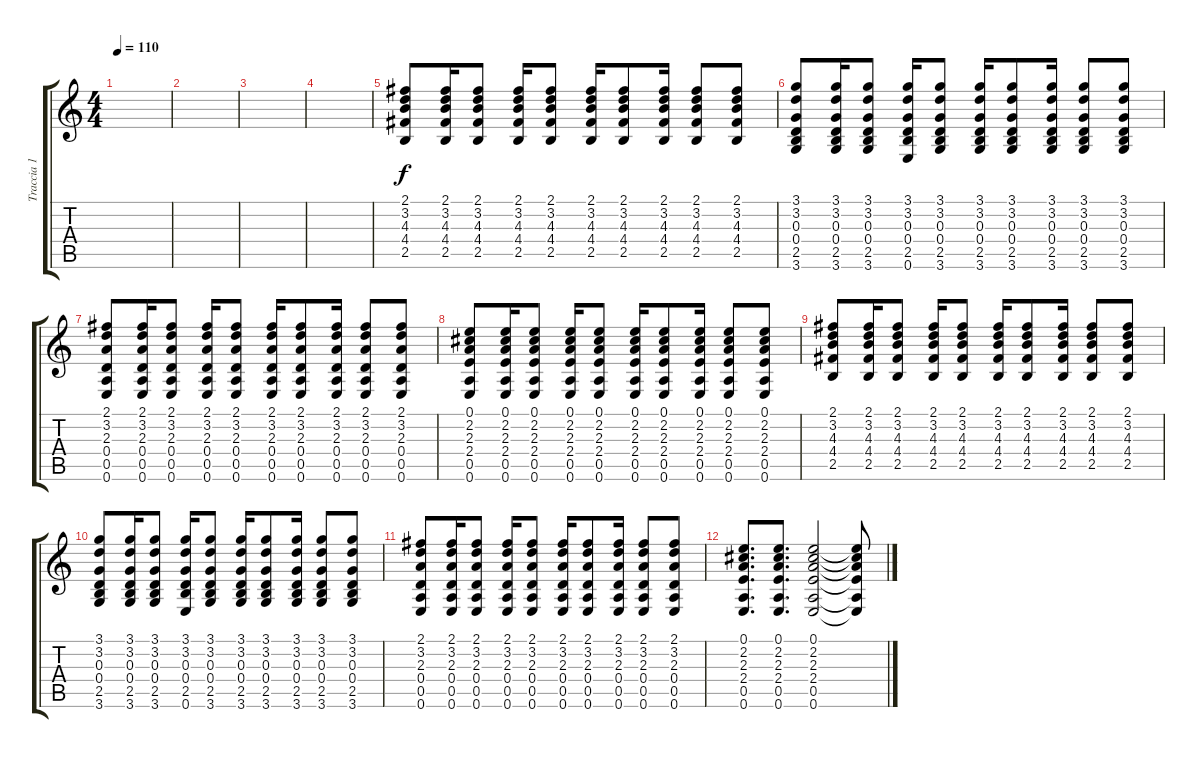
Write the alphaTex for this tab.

\track ("Traccia 1" "Traccia 1") {instrument acousticguitarsteel}
\staff {score tabs}
\tuning (E4 B3 G3 D3 A2 E2) {hide}
\ts (4 4)
\tempo 110
\clef g2
\ks c
|
|
|
|
(2.1 3.2 4.3 4.4 2.5).8 (2.1 3.2 4.3 4.4 2.5).16 (2.1 3.2 4.3 4.4 2.5).8 (2.1 3.2 4.3 4.4 2.5).16 (2.1 3.2 4.3 4.4 2.5).8 (2.1 3.2 4.3 4.4 2.5).16 (2.1 3.2 4.3 4.4 2.5).8 (2.1 3.2 4.3 4.4 2.5).16 (2.1 3.2 4.3 4.4 2.5).8 (2.1 3.2 4.3 4.4 2.5).8 |
(3.1 3.2 0.3 0.4 2.5 3.6).8 (3.1 3.2 0.3 0.4 2.5 3.6).16 (3.1 3.2 0.3 0.4 2.5 3.6).8 (3.1 3.2 0.3 0.4 2.5 0.6).16 (3.1 3.2 0.3 0.4 2.5 3.6).8 (3.1 3.2 0.3 0.4 2.5 3.6).16 (3.1 3.2 0.3 0.4 2.5 3.6).8 (3.1 3.2 0.3 0.4 2.5 3.6).16 (3.1 3.2 0.3 0.4 2.5 3.6).8 (3.1 3.2 0.3 0.4 2.5 3.6).8 |
(2.1 3.2 2.3 0.4 0.5 0.6).8 (2.1 3.2 2.3 0.4 0.5 0.6).16 (2.1 3.2 2.3 0.4 0.5 0.6).8 (2.1 3.2 2.3 0.4 0.5 0.6).16 (2.1 3.2 2.3 0.4 0.5 0.6).8 (2.1 3.2 2.3 0.4 0.5 0.6).16 (2.1 3.2 2.3 0.4 0.5 0.6).8 (2.1 3.2 2.3 0.4 0.5 0.6).16 (2.1 3.2 2.3 0.4 0.5 0.6).8 (2.1 3.2 2.3 0.4 0.5 0.6).8 |
(0.1 2.2 2.3 2.4 0.5 0.6).8 (0.1 2.2 2.3 2.4 0.5 0.6).16 (0.1 2.2 2.3 2.4 0.5 0.6).8 (0.1 2.2 2.3 2.4 0.5 0.6).16 (0.1 2.2 2.3 2.4 0.5 0.6).8 (0.1 2.2 2.3 2.4 0.5 0.6).16 (0.1 2.2 2.3 2.4 0.5 0.6).8 (0.1 2.2 2.3 2.4 0.5 0.6).16 (0.1 2.2 2.3 2.4 0.5 0.6).8 (0.1 2.2 2.3 2.4 0.5 0.6).8 |
(2.1 3.2 4.3 4.4 2.5).8 (2.1 3.2 4.3 4.4 2.5).16 (2.1 3.2 4.3 4.4 2.5).8 (2.1 3.2 4.3 4.4 2.5).16 (2.1 3.2 4.3 4.4 2.5).8 (2.1 3.2 4.3 4.4 2.5).16 (2.1 3.2 4.3 4.4 2.5).8 (2.1 3.2 4.3 4.4 2.5).16 (2.1 3.2 4.3 4.4 2.5).8 (2.1 3.2 4.3 4.4 2.5).8 |
(3.1 3.2 0.3 0.4 2.5 3.6).8 (3.1 3.2 0.3 0.4 2.5 3.6).16 (3.1 3.2 0.3 0.4 2.5 3.6).8 (3.1 3.2 0.3 0.4 2.5 0.6).16 (3.1 3.2 0.3 0.4 2.5 3.6).8 (3.1 3.2 0.3 0.4 2.5 3.6).16 (3.1 3.2 0.3 0.4 2.5 3.6).8 (3.1 3.2 0.3 0.4 2.5 3.6).16 (3.1 3.2 0.3 0.4 2.5 3.6).8 (3.1 3.2 0.3 0.4 2.5 3.6).8 |
(2.1 3.2 2.3 0.4 0.5 0.6).8 (2.1 3.2 2.3 0.4 0.5 0.6).16 (2.1 3.2 2.3 0.4 0.5 0.6).8 (2.1 3.2 2.3 0.4 0.5 0.6).16 (2.1 3.2 2.3 0.4 0.5 0.6).8 (2.1 3.2 2.3 0.4 0.5 0.6).16 (2.1 3.2 2.3 0.4 0.5 0.6).8 (2.1 3.2 2.3 0.4 0.5 0.6).16 (2.1 3.2 2.3 0.4 0.5 0.6).8 (2.1 3.2 2.3 0.4 0.5 0.6).8 |
(0.1 2.2 2.3 2.4 0.5 0.6).8{d} (0.1 2.2 2.3 2.4 0.5 0.6).8{d} (0.1 2.2 2.3 2.4 0.5 0.6).2 (0.1{t} 2.2{t} 2.3{t} 2.4{t} 0.5{t} 0.6{t}).8
